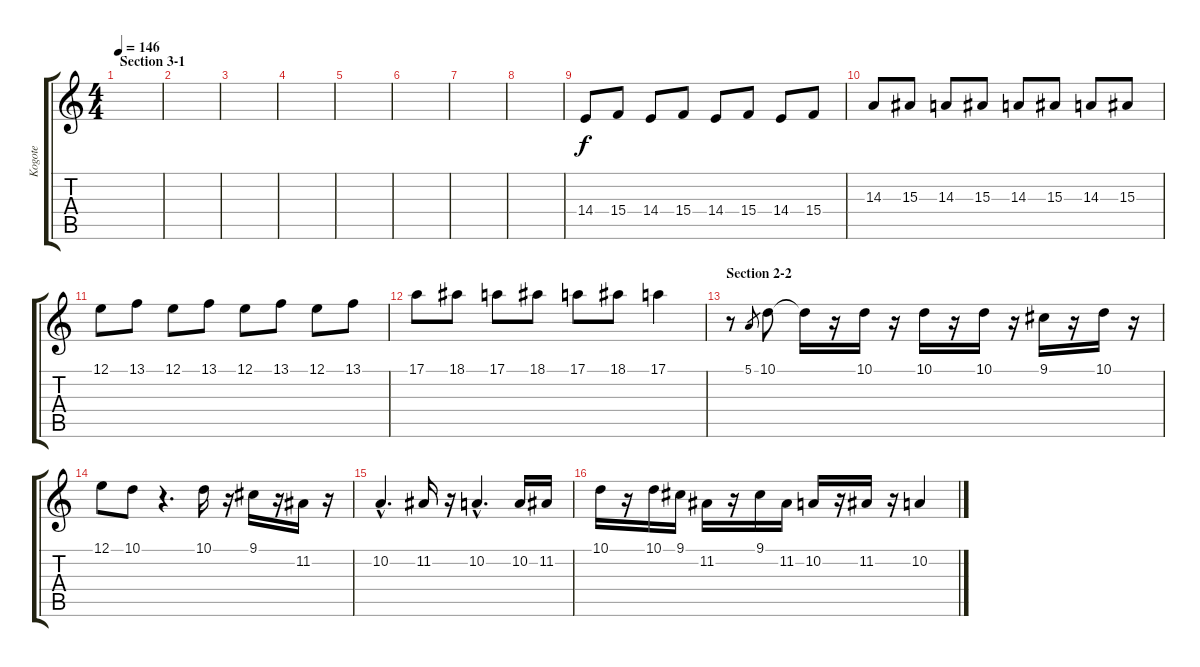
\track ("Kogote" "Kogote") {instrument accordion}
\staff {score tabs}
\tuning (E4 B3 G3 D3 A2 E2) {hide}
\ts (4 4)
\section ("" "Section 3-1")
\tempo 146
\clef g2
\ks c
|
|
|
|
|
|
|
|
14.4.8 15.4.8 14.4.8 15.4.8 14.4.8 15.4.8 14.4.8 15.4.8 |
14.3.8 15.3.8 14.3.8 15.3.8 14.3.8 15.3.8 14.3.8 15.3.8 |
12.1.8 13.1.8 12.1.8 13.1.8 12.1.8 13.1.8 12.1.8 13.1.8 |
17.1.8 18.1.8 17.1.8 18.1.8 17.1.8 18.1.8 17.1.4 |
\section ("" "Section 2-2")
r.8 5.1.8{gr} 10.1.8 10.1{t}.16 r.16 10.1.16 r.16 10.1.16 r.16 10.1.16 r.16 9.1.16 r.16 10.1.16 r.16 |
12.1.8 10.1.8 r.4{d} 10.1.16 r.16 9.1.16 r.16 11.2.16 r.16 |
10.2{hac}.4{d} 11.2.16 r.16 10.2{hac}.4{d} 10.2.16 11.2.16 |
10.1.16 r.16 10.1.16 9.1.16 11.2.16 r.16 9.1.16 11.2.16 10.2.16 r.16 11.2.16 r.16 10.2.4
